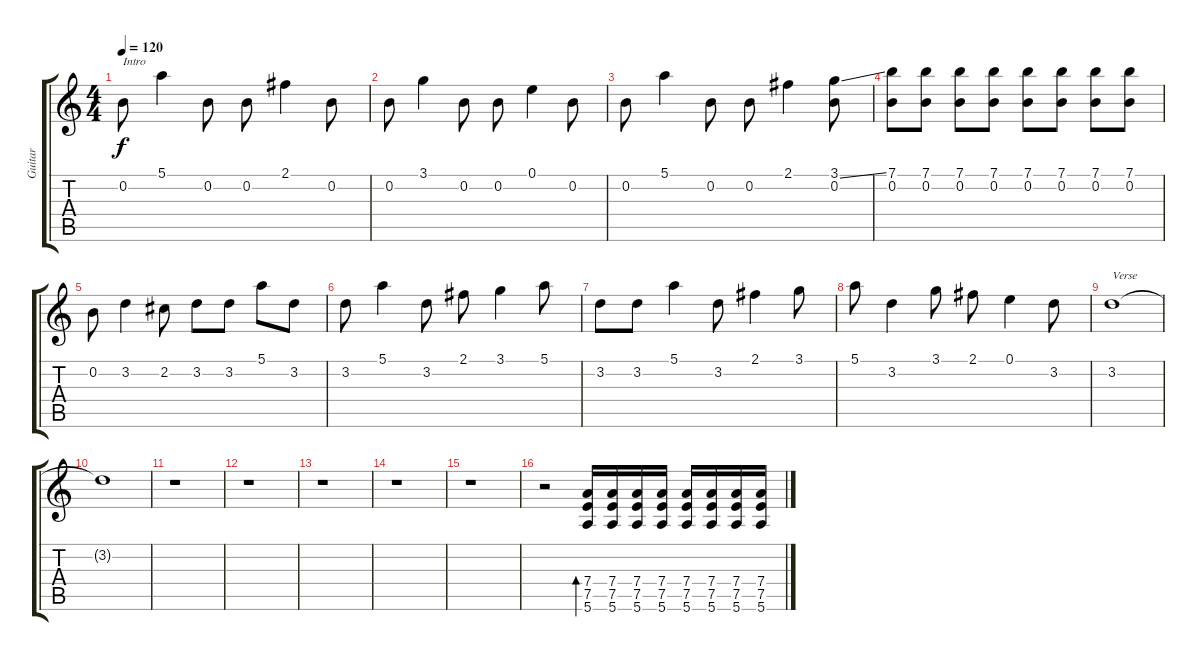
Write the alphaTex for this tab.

\track ("Guitar" "Guitar") {instrument distortionguitar}
\staff {score tabs}
\tuning (E4 B3 G3 D3 A2 E2) {hide}
\ts (4 4)
\tempo 120
\clef g2
\ks c
0.2.8{txt "Intro" dy f instrument distortionguitar} 5.1.4 0.2.8 0.2.8 2.1.4 0.2.8 |
0.2.8 3.1.4 0.2.8 0.2.8 0.1.4 0.2.8 |
0.2.8 5.1.4 0.2.8 0.2.8 2.1.4 (3.1{ss} 0.2).8 |
(7.1 0.2).8 (7.1 0.2).8 (7.1 0.2).8 (7.1 0.2).8 (7.1 0.2).8 (7.1 0.2).8 (7.1 0.2).8 (7.1 0.2).8 |
0.2.8 3.2.4 2.2.8 3.2.8 3.2.8 5.1.8 3.2.8 |
3.2.8 5.1.4 3.2.8 2.1.8 3.1.4 5.1.8 |
3.2.8 3.2.8 5.1.4 3.2.8 2.1.4 3.1.8 |
5.1.8 3.2.4 3.1.8 2.1.8 0.1.4 3.2.8 |
3.2.1{txt "Verse" volume 0} |
3.2{t}.1 |
r.1 |
r.1 |
r.1 |
r.1 |
r.1 |
r.2{volume 15} (7.4 7.5 5.6).16{bd 60} (7.4 7.5 5.6).16 (7.4 7.5 5.6).16 (7.4 7.5 5.6).16 (7.4 7.5 5.6).16 (7.4 7.5 5.6).16 (7.4 7.5 5.6).16 (7.4 7.5 5.6).16
